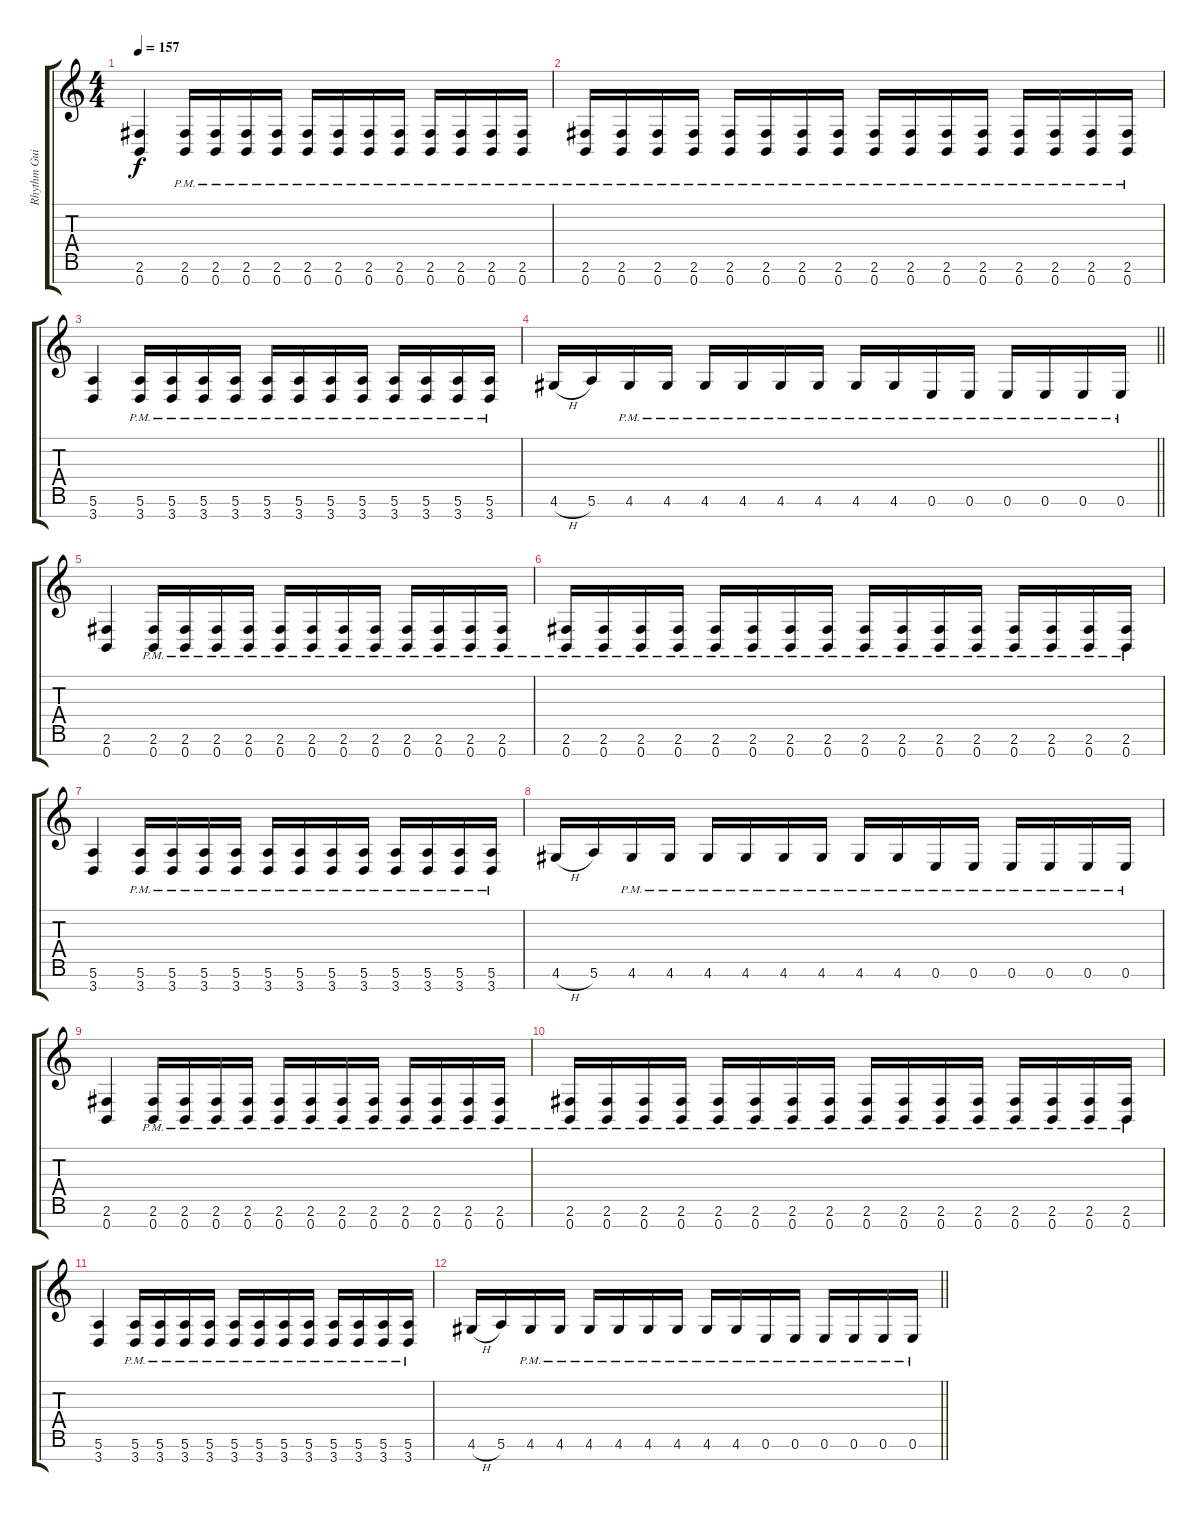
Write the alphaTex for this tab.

\track ("Rhythm Guitar 2" "Rhythm Gui") {instrument overdrivenguitar}
\staff {score tabs}
\tuning (E4 B3 G3 D3 A2 E2 B1) {hide}
\ts (4 4)
\tempo 157
\clef g2
\ks c
(2.6 0.7).4{dy f} (2.6{pm} 0.7{pm}).16 (2.6{pm} 0.7{pm}).16 (2.6{pm} 0.7{pm}).16 (2.6{pm} 0.7{pm}).16 (2.6{pm} 0.7{pm}).16 (2.6{pm} 0.7{pm}).16 (2.6{pm} 0.7{pm}).16 (2.6{pm} 0.7{pm}).16 (2.6{pm} 0.7{pm}).16 (2.6{pm} 0.7{pm}).16 (2.6{pm} 0.7{pm}).16 (2.6{pm} 0.7{pm}).16 |
(2.6{pm} 0.7{pm}).16 (2.6{pm} 0.7{pm}).16 (2.6{pm} 0.7{pm}).16 (2.6{pm} 0.7{pm}).16 (2.6{pm} 0.7{pm}).16 (2.6{pm} 0.7{pm}).16 (2.6{pm} 0.7{pm}).16 (2.6{pm} 0.7{pm}).16 (2.6{pm} 0.7{pm}).16 (2.6{pm} 0.7{pm}).16 (2.6{pm} 0.7{pm}).16 (2.6{pm} 0.7{pm}).16 (2.6{pm} 0.7{pm}).16 (2.6{pm} 0.7{pm}).16 (2.6{pm} 0.7{pm}).16 (2.6{pm} 0.7{pm}).16 |
(5.6 3.7).4 (5.6{pm} 3.7{pm}).16 (5.6{pm} 3.7{pm}).16 (5.6{pm} 3.7{pm}).16 (5.6{pm} 3.7{pm}).16 (5.6{pm} 3.7{pm}).16 (5.6{pm} 3.7{pm}).16 (5.6{pm} 3.7{pm}).16 (5.6{pm} 3.7{pm}).16 (5.6{pm} 3.7{pm}).16 (5.6{pm} 3.7{pm}).16 (5.6{pm} 3.7{pm}).16 (5.6{pm} 3.7{pm}).16 |
\barLineRight lightlight
4.6{h}.16 5.6.16 4.6{pm}.16 4.6{pm}.16 4.6{pm}.16 4.6{pm}.16 4.6{pm}.16 4.6{pm}.16 4.6{pm}.16 4.6{pm}.16 0.6{pm}.16 0.6{pm}.16 0.6{pm}.16 0.6{pm}.16 0.6{pm}.16 0.6{pm}.16 |
(2.6 0.7).4 (2.6{pm} 0.7{pm}).16 (2.6{pm} 0.7{pm}).16 (2.6{pm} 0.7{pm}).16 (2.6{pm} 0.7{pm}).16 (2.6{pm} 0.7{pm}).16 (2.6{pm} 0.7{pm}).16 (2.6{pm} 0.7{pm}).16 (2.6{pm} 0.7{pm}).16 (2.6{pm} 0.7{pm}).16 (2.6{pm} 0.7{pm}).16 (2.6{pm} 0.7{pm}).16 (2.6{pm} 0.7{pm}).16 |
(2.6{pm} 0.7{pm}).16 (2.6{pm} 0.7{pm}).16 (2.6{pm} 0.7{pm}).16 (2.6{pm} 0.7{pm}).16 (2.6{pm} 0.7{pm}).16 (2.6{pm} 0.7{pm}).16 (2.6{pm} 0.7{pm}).16 (2.6{pm} 0.7{pm}).16 (2.6{pm} 0.7{pm}).16 (2.6{pm} 0.7{pm}).16 (2.6{pm} 0.7{pm}).16 (2.6{pm} 0.7{pm}).16 (2.6{pm} 0.7{pm}).16 (2.6{pm} 0.7{pm}).16 (2.6{pm} 0.7{pm}).16 (2.6{pm} 0.7{pm}).16 |
(5.6 3.7).4 (5.6{pm} 3.7{pm}).16 (5.6{pm} 3.7{pm}).16 (5.6{pm} 3.7{pm}).16 (5.6{pm} 3.7{pm}).16 (5.6{pm} 3.7{pm}).16 (5.6{pm} 3.7{pm}).16 (5.6{pm} 3.7{pm}).16 (5.6{pm} 3.7{pm}).16 (5.6{pm} 3.7{pm}).16 (5.6{pm} 3.7{pm}).16 (5.6{pm} 3.7{pm}).16 (5.6{pm} 3.7{pm}).16 |
4.6{h}.16 5.6.16 4.6{pm}.16 4.6{pm}.16 4.6{pm}.16 4.6{pm}.16 4.6{pm}.16 4.6{pm}.16 4.6{pm}.16 4.6{pm}.16 0.6{pm}.16 0.6{pm}.16 0.6{pm}.16 0.6{pm}.16 0.6{pm}.16 0.6{pm}.16 |
(2.6 0.7).4 (2.6{pm} 0.7{pm}).16 (2.6{pm} 0.7{pm}).16 (2.6{pm} 0.7{pm}).16 (2.6{pm} 0.7{pm}).16 (2.6{pm} 0.7{pm}).16 (2.6{pm} 0.7{pm}).16 (2.6{pm} 0.7{pm}).16 (2.6{pm} 0.7{pm}).16 (2.6{pm} 0.7{pm}).16 (2.6{pm} 0.7{pm}).16 (2.6{pm} 0.7{pm}).16 (2.6{pm} 0.7{pm}).16 |
(2.6{pm} 0.7{pm}).16 (2.6{pm} 0.7{pm}).16 (2.6{pm} 0.7{pm}).16 (2.6{pm} 0.7{pm}).16 (2.6{pm} 0.7{pm}).16 (2.6{pm} 0.7{pm}).16 (2.6{pm} 0.7{pm}).16 (2.6{pm} 0.7{pm}).16 (2.6{pm} 0.7{pm}).16 (2.6{pm} 0.7{pm}).16 (2.6{pm} 0.7{pm}).16 (2.6{pm} 0.7{pm}).16 (2.6{pm} 0.7{pm}).16 (2.6{pm} 0.7{pm}).16 (2.6{pm} 0.7{pm}).16 (2.6{pm} 0.7{pm}).16 |
(5.6 3.7).4 (5.6{pm} 3.7{pm}).16 (5.6{pm} 3.7{pm}).16 (5.6{pm} 3.7{pm}).16 (5.6{pm} 3.7{pm}).16 (5.6{pm} 3.7{pm}).16 (5.6{pm} 3.7{pm}).16 (5.6{pm} 3.7{pm}).16 (5.6{pm} 3.7{pm}).16 (5.6{pm} 3.7{pm}).16 (5.6{pm} 3.7{pm}).16 (5.6{pm} 3.7{pm}).16 (5.6{pm} 3.7{pm}).16 |
\barLineRight lightlight
4.6{h}.16 5.6.16 4.6{pm}.16 4.6{pm}.16 4.6{pm}.16 4.6{pm}.16 4.6{pm}.16 4.6{pm}.16 4.6{pm}.16 4.6{pm}.16 0.6{pm}.16 0.6{pm}.16 0.6{pm}.16 0.6{pm}.16 0.6{pm}.16 0.6{pm}.16
